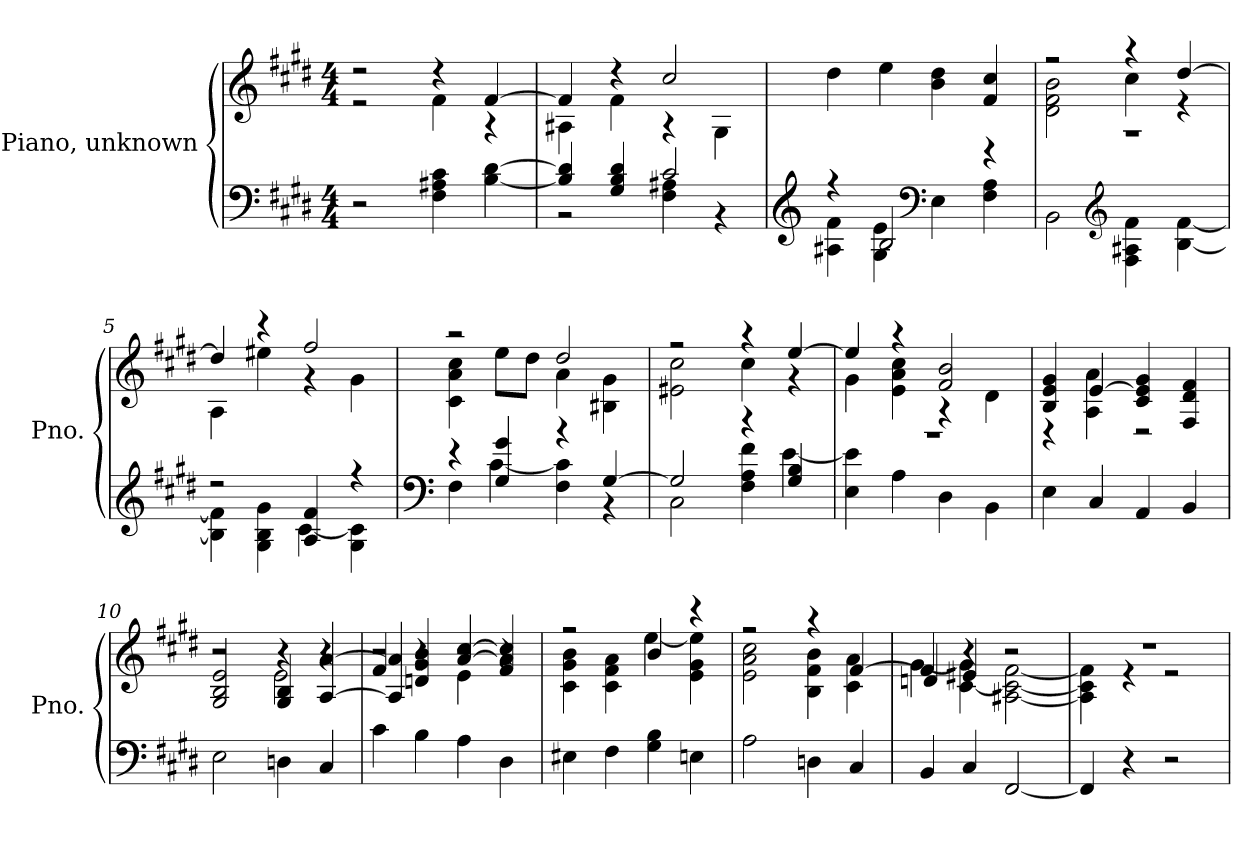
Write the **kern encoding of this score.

**kern	**kern
*part1	*part1
*staff2	*staff1
*I"Piano, unknown	*
*I'Pno.	*
*clefF4	*clefG2
*k[f#c#g#d#]	*k[f#c#g#d#]
*M4/4	*M4/4
*MM120	*MM120
=1	=1
*	*^
2r	2r	2r
4F#\ 4A#X\ 4c#\	4r	4f#\
[4B\ [4d#\	[4f#/	4r
=2	=2	=2
*^	*	*
4B/] 4d#/]	2r	4f#/]	4A#X\
4G#/ 4B/ 4d#/	.	4r	4f#\
2c#/	4F#\ 4A#X\	2cc#/	4r
.	4r	.	4G#\
*	*	*v	*v
=3	=3	=3
*clefG2	*	*
4r	4A#X\ 4f#\	4dd#\
2B/	4G#\ 4e\	4ee\
*clefF4	*	*
.	4E\	4b\ 4dd#\
4r	4F#\ 4A#\	4f#/ 4cc#/
=4	=4	=4
*	*	*^
1r	2BB\	2r	2d#\ 2f#\ 2b\
*clefG2	*	*	*
.	4F#\ 4A#X\ 4f#\	4r	4cc#\
.	[4B\ [4f#\	[4dd#/	4r
=5	=5	=5	=5
2r	4B\] 4f#\]	4dd#/]	4A\
.	4G#\ 4B\ 4g#\	4r	4ee#X\
4A/ 4f#/	[4c#\	2ff#/	4r
4r	4G#\ 4c#\]	.	4g#\
!!LO:LB:g=z	!!
=6	=6	=6	=6
*clefF4	*	*	*
4r	4F#\	2r	4c#\ 4a\ 4cc#\
4G#/ 4g#/	[4c#\	.	8ee\L
.	.	.	8dd#\J
4r	4F#\ 4c#\]	2dd#/	4a\
[4G#/	4r	.	4B#X\ 4g#\
=7	=7	=7	=7
2G#/]	2C#\	2r	2e#X\ 2cc#\
4r	4F#\ 4A\ 4f#\	4r	4cc#\
4G#/ 4B/	[4e\	[4ee/	4r
=8	=8	=8	=8
1r	4E\ 4e\]	4ee/]	4g#\
.	4A\	4r	4e\ 4a\ 4cc#\
.	4D#\	2f#/ 2b/	4r
.	4BB\	.	4d#\
*v	*v	*	*
=9	=9	=9
4E\	4B/ 4e/ 4g#/	4r
4C#/	[4e/	4A\ 4a\
4AA/	4c#/ 4e/] 4g#/	2r
4BB/	4F#/ 4d#/ 4f#/	.
=10	=10	=10
*	*	*^
2E\	2G#/ 2B/ 2e/	2r	2r
4Dn\	4G#/ 4B/	2e\	4r
4C#/	4r	.	[4A/ [4a/
=11	=11	=11	=11
4c#\	4f#/	2r	4A/] 4a/]
4B\	4dn/ 4g#/ 4b/	.	4r
4A\	[4a/ [4cc#/	4e\	2r
4D#\	4f#/ 4a/] 4cc#/]	4r	.
*	*	*v	*v
=12	=12	=12
4E#X\	2r	4c#\ 4g#\ 4b\
4F#\	.	4c#\ 4f#\ 4a\
4G#\ 4B\	4b/	[4ee\
4En\	4r	4e\ 4g#\ 4ee\]
!!LO:LB:g=z	!!
=13	=13	=13
2A\	2r	2e\ 2a\ 2cc#\
4Dn\	4r	4B\ 4f#\ 4b\
4C#/	[4f#/	4c#\ 4a\
=14	=14	=14
*	*	*^
4BB/	4f#/]	[4g#\	4dn/
4C#/	4e#X/	[4c#\ 4g#\]	4r
[2FF#/	2r	[2A#X\ 2c#\_ [2f#\	2r
*	*	*v	*v
=15	=15	=15
4FF#/]	1r	4A#\] 4c#\] 4f#\]
4r	.	4r
2r	.	2r
*	*v	*v
=	=
*-	*-
